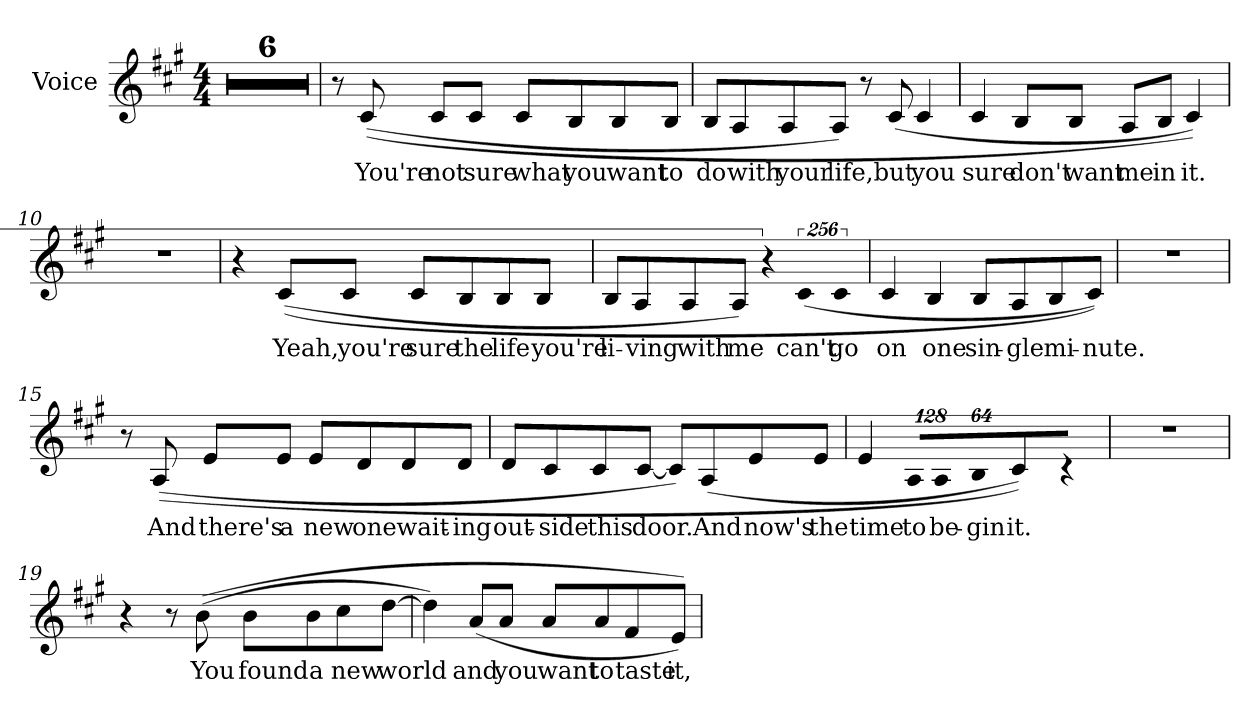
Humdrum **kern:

**kern	**text
*part1	*part1
*staff1	*staff1
*I"Voice	*
*I'Voice	*
!!LO:PB:g=z
*clefG2	*
*k[f#c#g#]	*
*A:	*
*M4/4	*
=1	=1
1r	.
=2	=2
1r	.
=3	=3
1r	.
=4	=4
1r	.
=5	=5
1r	.
=6	=6
1r	.
!!LO:LB:g=z
=7	=7
8r	.
!	!LO:LY:b:color=#000000
((8c#i/	You're
!	!LO:LY:b:color=#000000
8c#i/L	not
!	!LO:LY:b:color=#000000
8c#i/J	sure
!	!LO:LY:b:color=#000000
8c#i/L	what
!	!LO:LY:b:color=#000000
8Bi/	you
!	!LO:LY:b:color=#000000
8Bi/	want
!	!LO:LY:b:color=#000000
8Bi/J	to
=8	=8
!	!LO:LY:b:color=#000000
8Bi/L	do
!	!LO:LY:b:color=#000000
8Ai/	with
!	!LO:LY:b:color=#000000
8Ai/	your
!	!LO:LY:b:color=#000000
8Ai/J)	life,
8r	.
!	!LO:LY:b:color=#000000
(8c#i/	but
!	!LO:LY:b:color=#000000
4c#i/	you
=9	=9
!	!LO:LY:b:color=#000000
4c#i/	sure
!	!LO:LY:b:color=#000000
8Bi/L	don't
!	!LO:LY:b:color=#000000
8Bi/J	want
!	!LO:LY:b:color=#000000
8Ai/L	me
!	!LO:LY:b:color=#000000
8Bi/J	in
!	!LO:LY:b:color=#000000
4c#i/))	it.
!!LO:LB:g=z
=10	=10
1r	.
=11	=11
4r	.
!	!LO:LY:b:color=#000000
((8c#i/L	Yeah,
!	!LO:LY:b:color=#000000
8c#i/J	you're
!	!LO:LY:b:color=#000000
8c#i/L	sure
!	!LO:LY:b:color=#000000
8Bi/	the
!	!LO:LY:b:color=#000000
8Bi/	life
!	!LO:LY:b:color=#000000
8Bi/J	you're
=12	=12
!	!LO:LY:b:color=#000000
8Bi/L	li-
!	!LO:LY:b:color=#000000
8Ai/	-ving
!	!LO:LY:b:color=#000000
8Ai/	with
!	!LO:LY:b:color=#000000
8Ai/J)	me
!LO:N:vis=4	!
512%85r	.
!LO:N:vis=4	!
!	!LO:LY:b:color=#000000
(1024%171c#i/	can't
!LO:N:vis=4	!
!	!LO:LY:b:color=#000000
1024%171c#i/	go
=13	=13
!	!LO:LY:b:color=#000000
4c#i/	on
!	!LO:LY:b:color=#000000
4Bi/	one
!	!LO:LY:b:color=#000000
8Bi/L	sin-
!	!LO:LY:b:color=#000000
8Ai/	-gle
!	!LO:LY:b:color=#000000
8Bi/	mi-
!	!LO:LY:b:color=#000000
8c#i/J))	-nute.
!!LO:LB:g=z
=14	=14
1r	.
=15	=15
8r	.
!	!LO:LY:b:color=#000000
((8Ai/	And
!	!LO:LY:b:color=#000000
8ei/L	there's
!	!LO:LY:b:color=#000000
8ei/J	a
!	!LO:LY:b:color=#000000
8ei/L	new
!	!LO:LY:b:color=#000000
8di/	one
!	!LO:LY:b:color=#000000
8di/	wait-
!	!LO:LY:b:color=#000000
8di/J	-ing
=16	=16
!	!LO:LY:b:color=#000000
8di/L	out-
!	!LO:LY:b:color=#000000
8c#i/	-side
!	!LO:LY:b:color=#000000
8c#i/	this
!	!LO:LY:b:color=#000000
[8c#i/J	door.
8c#i/L])	.
!	!LO:LY:b:color=#000000
(8Ai/	And
!	!LO:LY:b:color=#000000
8ei/	now's
!	!LO:LY:b:color=#000000
8ei/J	the
!!LO:LB:g=z
=17	=17
!	!LO:LY:b:color=#000000
4ei/	time
*Xbrackettup	*
!LO:N:vis=8	!
!	!LO:LY:b:color=#000000
1024%85Ai/L	to
!LO:N:vis=8	!
!	!LO:LY:b:color=#000000
1024%85Ai/	be-
!LO:N:vis=8	!
!	!LO:LY:b:color=#000000
512%43Bi/J	-gin
!	!LO:LY:b:color=#000000
4c#i/))	it.
4r	.
=18	=18
1r	.
=19	=19
4r	.
8r	.
!	!LO:LY:b:color=#000000
((8bi\	You
!	!LO:LY:b:color=#000000
8bi\L	found
!	!LO:LY:b:color=#000000
8bi\	a
!	!LO:LY:b:color=#000000
8cc#i\	new
!	!LO:LY:b:color=#000000
[8ddi\J	world
=20	=20
4ddi\])	.
!	!LO:LY:b:color=#000000
(8ai/L	and
!	!LO:LY:b:color=#000000
8ai/J	you
!	!LO:LY:b:color=#000000
8ai/L	want
!	!LO:LY:b:color=#000000
8ai/	to
!	!LO:LY:b:color=#000000
8f#i/	taste
!	!LO:LY:b:color=#000000
8ei/J))	it,
=	=
*-	*-
